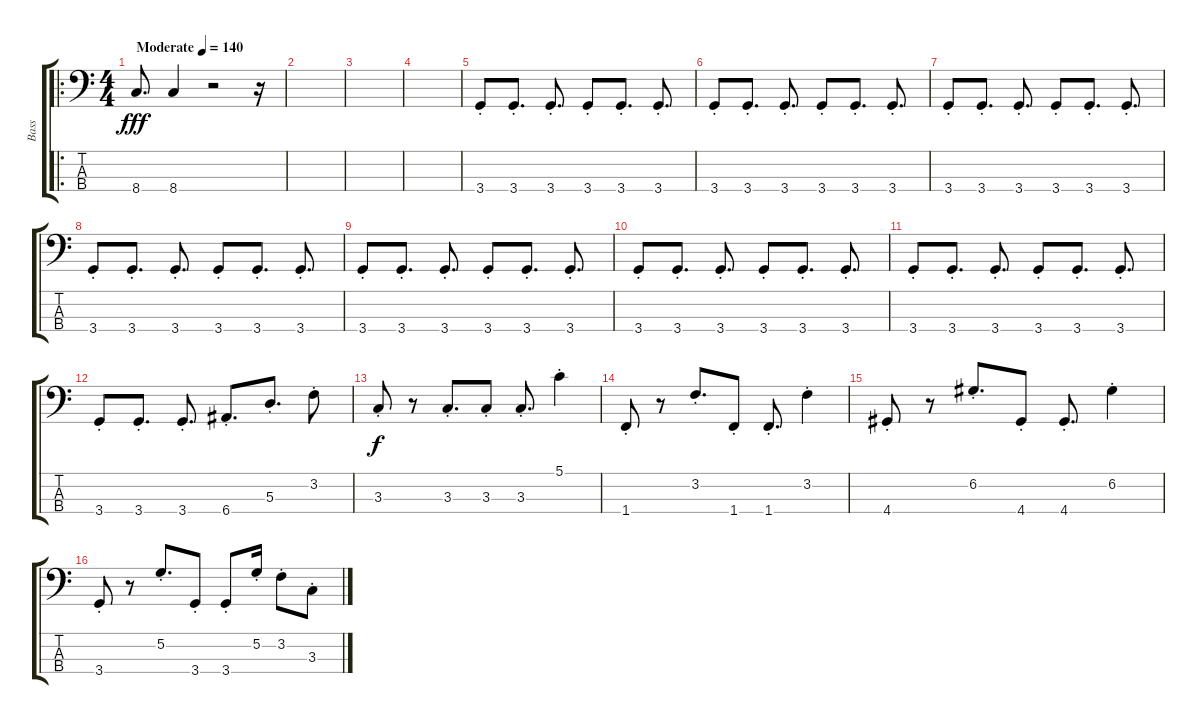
\track ("Bass" "Bass") {instrument electricbassfinger}
\staff {score tabs}
\tuning (G2 D2 A1 E1) {hide}
\ro
\ts (4 4)
\tempo (140 "Moderate")
\clef f4
\ks c
8.4.8{d dy fff instrument electricbassfinger} 8.4.4 r.2 r.16 |
|
|
|
3.4{st}.8 3.4{st}.8{d} 3.4{st}.8{d} 3.4{st}.8 3.4{st}.8{d} 3.4{st}.8{d} |
3.4{st}.8 3.4{st}.8{d} 3.4{st}.8{d} 3.4{st}.8 3.4{st}.8{d} 3.4{st}.8{d} |
3.4{st}.8 3.4{st}.8{d} 3.4{st}.8{d} 3.4{st}.8 3.4{st}.8{d} 3.4{st}.8{d} |
3.4{st}.8 3.4{st}.8{d} 3.4{st}.8{d} 3.4{st}.8 3.4{st}.8{d} 3.4{st}.8{d} |
3.4{st}.8 3.4{st}.8{d} 3.4{st}.8{d} 3.4{st}.8 3.4{st}.8{d} 3.4{st}.8{d} |
3.4{st}.8 3.4{st}.8{d} 3.4{st}.8{d} 3.4{st}.8 3.4{st}.8{d} 3.4{st}.8{d} |
3.4{st}.8 3.4{st}.8{d} 3.4{st}.8{d} 3.4{st}.8 3.4{st}.8{d} 3.4{st}.8{d} |
3.4{st}.8 3.4{st}.8{d} 3.4{st}.8{d} 6.4{st}.8{d} 5.3{st}.8{d} 3.2{st}.8 |
3.3{st}.8{dy f} r.8 3.3{st}.8{d} 3.3{st}.8 3.3{st}.8{d} 5.1{st}.4 |
1.4{st}.8 r.8 3.2{st}.8{d} 1.4{st}.8 1.4{st}.8{d} 3.2{st}.4 |
4.4{st}.8 r.8 6.2{st}.8{d} 4.4{st}.8 4.4{st}.8{d} 6.2{st}.4 |
3.4{st}.8 r.8 5.2{st}.8{d} 3.4{st}.8 3.4{st}.8 5.2{st}.16 3.2{st}.8 3.3{st}.8
